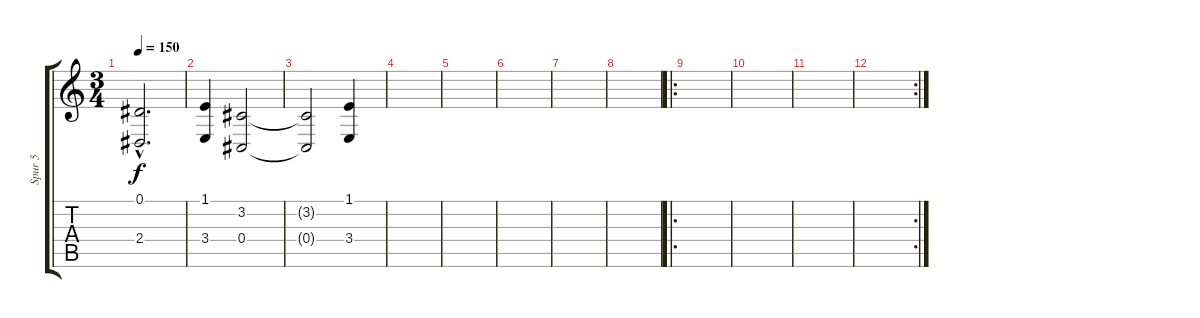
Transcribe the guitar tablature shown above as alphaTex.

\track ("Spur 5" "Spur 5") {instrument choiraahs}
\staff {score tabs}
\tuning (Eb4 Bb3 Gb3 Db3 Ab2 Eb2) {hide}
\ts (3 4)
\tempo 150
\clef g2
\ks c
(0.1{hac t} 2.4{hac t}).2{d dy f} |
(1.1 3.4).4 (3.2 0.4).2 |
(3.2{t} 0.4{t}).2 (1.1 3.4).4 |
|
|
|
|
|
\ro
|
|
|
\rc 2
